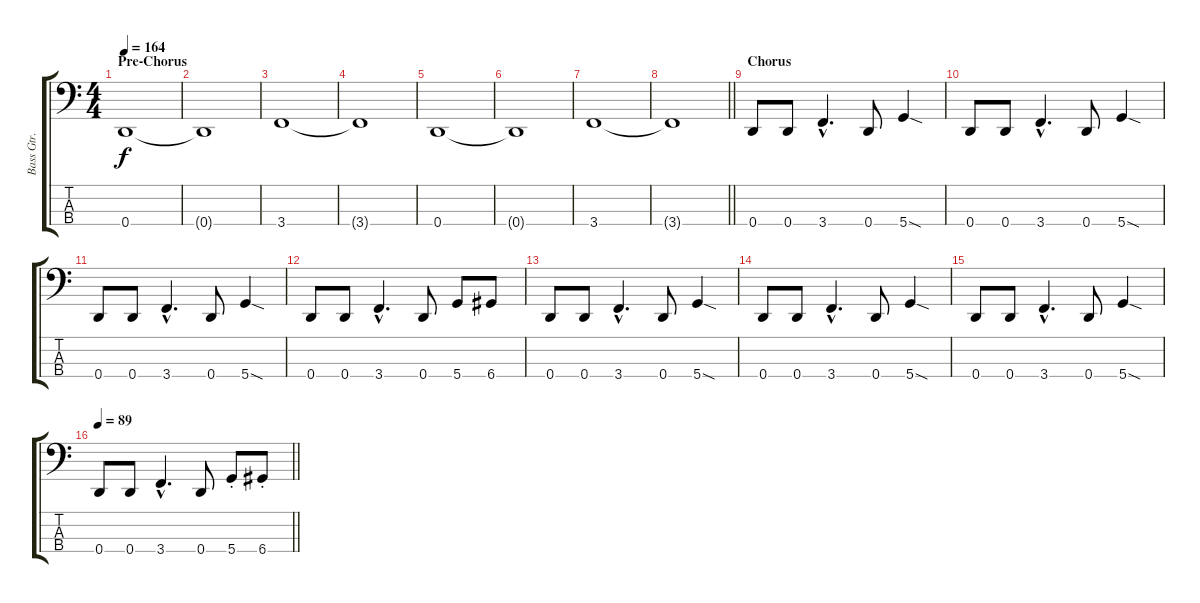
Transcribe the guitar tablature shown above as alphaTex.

\track ("Bass Gtr." "Bass Gtr.") {instrument electricbasspick}
\staff {score tabs}
\tuning (G2 D2 A1 D1) {hide}
\ts (4 4)
\section ("" "Pre-Chorus")
\tempo 164
\clef f4
\ks c
0.4.1{dy f} |
0.4{t}.1 |
3.4.1 |
3.4{t}.1 |
0.4.1 |
0.4{t}.1 |
3.4.1 |
\barLineRight lightlight
3.4{t}.1 |
\section ("" "Chorus")
0.4.8 0.4.8 3.4{hac}.4{d} 0.4.8 5.4{sod}.4 |
0.4.8 0.4.8 3.4{hac}.4{d} 0.4.8 5.4{sod}.4 |
0.4.8 0.4.8 3.4{hac}.4{d} 0.4.8 5.4{sod}.4 |
0.4.8 0.4.8 3.4{hac}.4{d} 0.4.8 5.4.8 6.4.8 |
0.4.8 0.4.8 3.4{hac}.4{d} 0.4.8 5.4{sod}.4 |
0.4.8 0.4.8 3.4{hac}.4{d} 0.4.8 5.4{sod}.4 |
0.4.8 0.4.8 3.4{hac}.4{d} 0.4.8 5.4{sod}.4 |
\tempo 89
\barLineRight lightlight
0.4.8 0.4.8 3.4{hac}.4{d} 0.4.8 5.4{st}.8 6.4{st}.8
